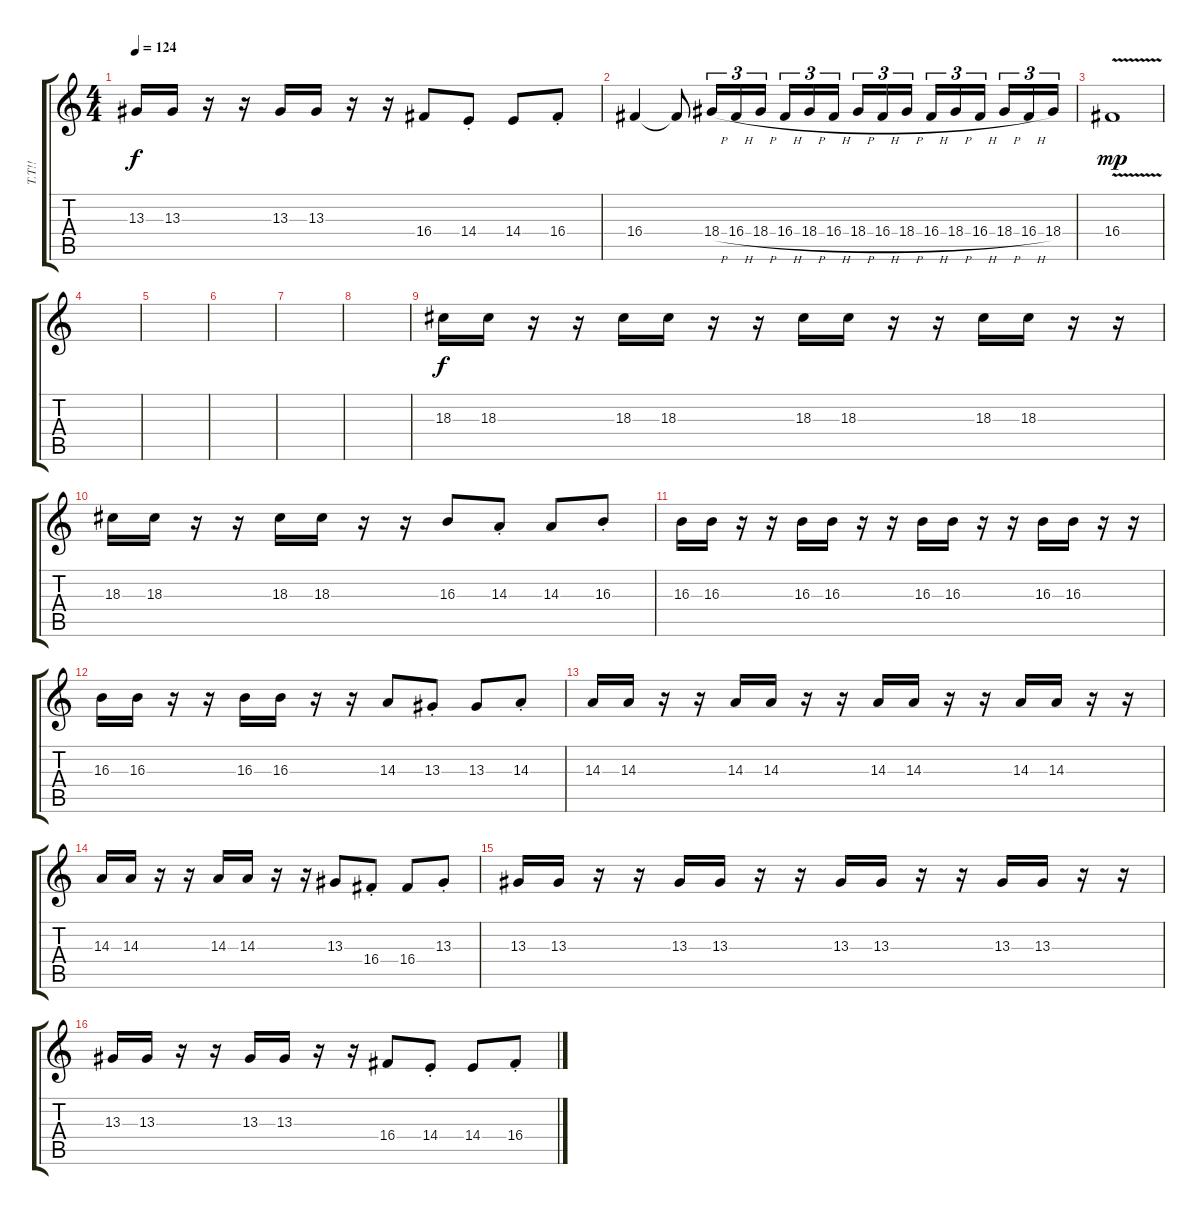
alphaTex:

\track ("T.T!!" "T.T!!") {mute instrument piccolo}
\staff {score tabs}
\tuning (E4 B3 G3 D3 A2 E2) {hide}
\ts (4 4)
\tempo 124
\clef g2
\ks c
13.3.16{dy f} 13.3.16 r.16 r.16 13.3.16 13.3.16 r.16 r.16 16.4.8 14.4{st}.8 14.4.8 16.4{st}.8 |
16.4.4 16.4{t}.8 18.4{h}.16{tu (3 2)} 16.4{h}.16{tu (3 2)} 18.4{h}.16{tu (3 2)} 16.4{h}.16{tu (3 2)} 18.4{h}.16{tu (3 2)} 16.4{h}.16{tu (3 2) beam splitsecondary} 18.4{h}.16{tu (3 2)} 16.4{h}.16{tu (3 2)} 18.4{h}.16{tu (3 2)} 16.4{h}.16{tu (3 2)} 18.4{h}.16{tu (3 2)} 16.4{h}.16{tu (3 2) beam splitsecondary} 18.4{h}.16{tu (3 2)} 16.4{h}.16{tu (3 2)} 18.4.16{tu (3 2)} |
16.4{v}.1{dy mp} |
|
|
|
|
|
18.3.16{dy f} 18.3.16 r.16 r.16 18.3.16 18.3.16 r.16 r.16 18.3.16 18.3.16 r.16 r.16 18.3.16 18.3.16 r.16 r.16 |
18.3.16 18.3.16 r.16 r.16 18.3.16 18.3.16 r.16 r.16 16.3.8 14.3{st}.8 14.3.8 16.3{st}.8 |
16.3.16 16.3.16 r.16 r.16 16.3.16 16.3.16 r.16 r.16 16.3.16 16.3.16 r.16 r.16 16.3.16 16.3.16 r.16 r.16 |
16.3.16 16.3.16 r.16 r.16 16.3.16 16.3.16 r.16 r.16 14.3.8 13.3{st}.8 13.3.8 14.3{st}.8 |
14.3.16 14.3.16 r.16 r.16 14.3.16 14.3.16 r.16 r.16 14.3.16 14.3.16 r.16 r.16 14.3.16 14.3.16 r.16 r.16 |
14.3.16 14.3.16 r.16 r.16 14.3.16 14.3.16 r.16 r.16 13.3.8 16.4{st}.8 16.4.8 13.3{st}.8 |
13.3.16 13.3.16 r.16 r.16 13.3.16 13.3.16 r.16 r.16 13.3.16 13.3.16 r.16 r.16 13.3.16 13.3.16 r.16 r.16 |
13.3.16 13.3.16 r.16 r.16 13.3.16 13.3.16 r.16 r.16 16.4.8 14.4{st}.8 14.4.8 16.4{st}.8
